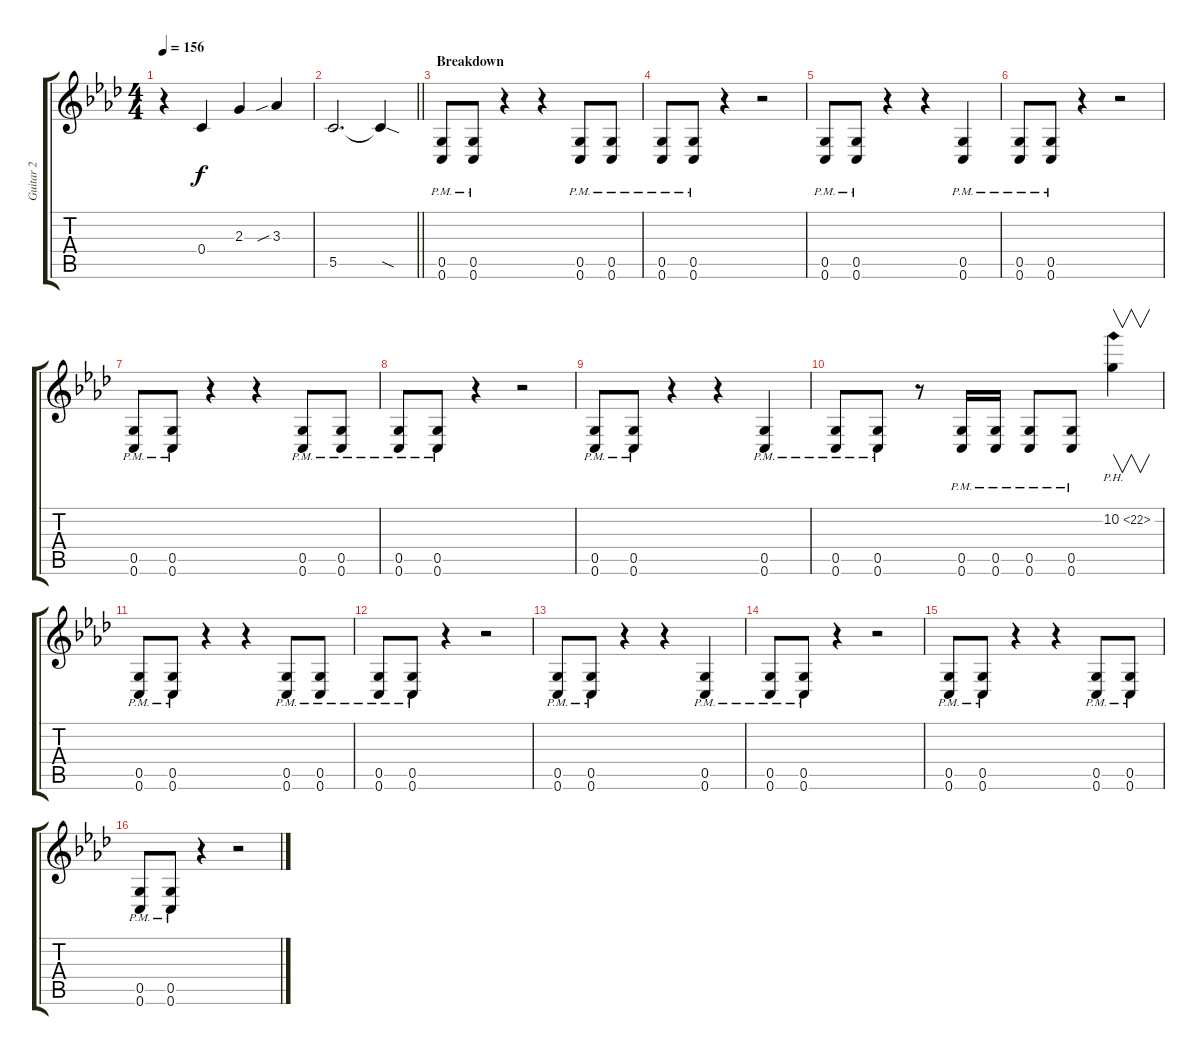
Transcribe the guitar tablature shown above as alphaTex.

\track ("Guitar 2" "Guitar 2") {instrument overdrivenguitar}
\staff {score tabs}
\tuning (D4 A3 F3 C3 G2 C2) {hide}
\ts (4 4)
\tempo 156
\clef g2
\ks fminor
r.4{dy f} 0.4.4 2.3.4 3.3{sib}.4 |
\barLineRight lightlight
5.5.2{d} 5.5{sod t}.4 |
\section ("" "Breakdown")
(0.5{pm} 0.6{pm}).8 (0.5{pm} 0.6{pm}).8 r.4 r.4 (0.5{pm} 0.6{pm}).8 (0.5{pm} 0.6{pm}).8 |
(0.5{pm} 0.6{pm}).8 (0.5{pm} 0.6{pm}).8 r.4 r.2 |
(0.5{pm} 0.6{pm}).8 (0.5{pm} 0.6{pm}).8 r.4 r.4 (0.5{pm} 0.6{pm}).4 |
(0.5{pm} 0.6{pm}).8 (0.5{pm} 0.6{pm}).8 r.4 r.2 |
(0.5{pm} 0.6{pm}).8 (0.5{pm} 0.6{pm}).8 r.4 r.4 (0.5{pm} 0.6{pm}).8 (0.5{pm} 0.6{pm}).8 |
(0.5{pm} 0.6{pm}).8 (0.5{pm} 0.6{pm}).8 r.4 r.2 |
(0.5{pm} 0.6{pm}).8 (0.5{pm} 0.6{pm}).8 r.4 r.4 (0.5{pm} 0.6{pm}).4 |
(0.5{pm} 0.6{pm}).8 (0.5{pm} 0.6{pm}).8 r.8 (0.5{pm} 0.6{pm}).16 (0.5{pm} 0.6{pm}).16 (0.5{pm} 0.6{pm}).8 (0.5{pm} 0.6{pm}).8 10.2{ph 12}.4{v} |
(0.5{pm} 0.6{pm}).8 (0.5{pm} 0.6{pm}).8 r.4 r.4 (0.5{pm} 0.6{pm}).8 (0.5{pm} 0.6{pm}).8 |
(0.5{pm} 0.6{pm}).8 (0.5{pm} 0.6{pm}).8 r.4 r.2 |
(0.5{pm} 0.6{pm}).8 (0.5{pm} 0.6{pm}).8 r.4 r.4 (0.5{pm} 0.6{pm}).4 |
(0.5{pm} 0.6{pm}).8 (0.5{pm} 0.6{pm}).8 r.4 r.2 |
(0.5{pm} 0.6{pm}).8 (0.5{pm} 0.6{pm}).8 r.4 r.4 (0.5{pm} 0.6{pm}).8 (0.5{pm} 0.6{pm}).8 |
(0.5{pm} 0.6{pm}).8 (0.5{pm} 0.6{pm}).8 r.4 r.2
